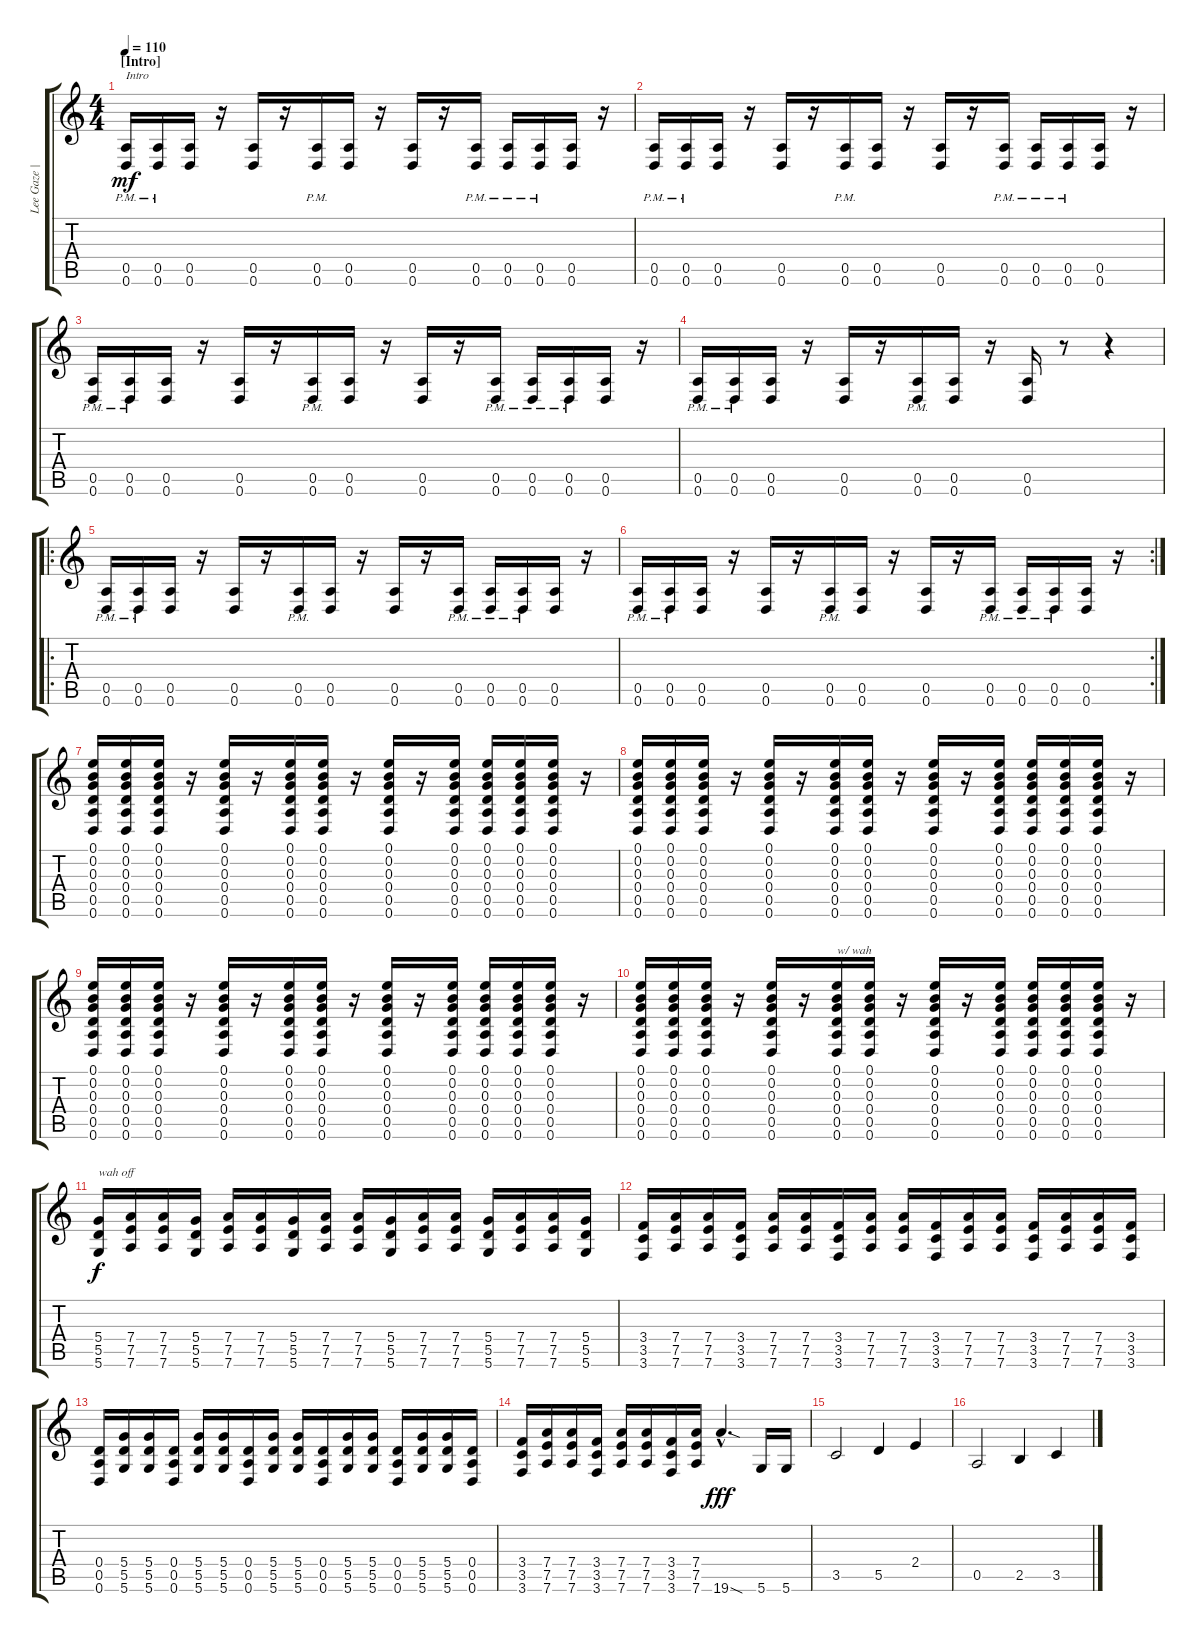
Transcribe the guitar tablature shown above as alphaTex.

\track ("Lee Gaze | Lead" "Lee Gaze |") {instrument distortionguitar}
\staff {score tabs}
\tuning (E4 B3 G3 D3 A2 D2) {hide}
\ts (4 4)
\section ("" "[Intro]")
\tempo 110
\clef g2
\ks c
(0.5{pm} 0.6{pm}).16{txt "Intro" dy mf instrument distortionguitar} (0.5{pm} 0.6{pm}).16 (0.5 0.6).16 r.16 (0.5 0.6).16 r.16 (0.5{pm} 0.6{pm}).16 (0.5 0.6).16 r.16 (0.5 0.6).16 r.16 (0.5{pm} 0.6{pm}).16 (0.5{pm} 0.6{pm}).16 (0.5{pm} 0.6{pm}).16 (0.5 0.6).16 r.16 |
(0.5{pm} 0.6{pm}).16 (0.5{pm} 0.6{pm}).16 (0.5 0.6).16 r.16 (0.5 0.6).16 r.16 (0.5{pm} 0.6{pm}).16 (0.5 0.6).16 r.16 (0.5 0.6).16 r.16 (0.5{pm} 0.6{pm}).16 (0.5{pm} 0.6{pm}).16 (0.5{pm} 0.6{pm}).16 (0.5 0.6).16 r.16 |
(0.5{pm} 0.6{pm}).16 (0.5{pm} 0.6{pm}).16 (0.5 0.6).16 r.16 (0.5 0.6).16 r.16 (0.5{pm} 0.6{pm}).16 (0.5 0.6).16 r.16 (0.5 0.6).16 r.16 (0.5{pm} 0.6{pm}).16 (0.5{pm} 0.6{pm}).16 (0.5{pm} 0.6{pm}).16 (0.5 0.6).16 r.16 |
(0.5{pm} 0.6{pm}).16 (0.5{pm} 0.6{pm}).16 (0.5 0.6).16 r.16 (0.5 0.6).16 r.16 (0.5{pm} 0.6{pm}).16 (0.5 0.6).16 r.16 (0.5 0.6).16 r.8 r.4 |
\ro
(0.5{pm} 0.6{pm}).16 (0.5{pm} 0.6{pm}).16 (0.5 0.6).16 r.16 (0.5 0.6).16 r.16 (0.5{pm} 0.6{pm}).16 (0.5 0.6).16 r.16 (0.5 0.6).16 r.16 (0.5{pm} 0.6{pm}).16 (0.5{pm} 0.6{pm}).16 (0.5{pm} 0.6{pm}).16 (0.5 0.6).16 r.16 |
\rc 2
(0.5{pm} 0.6{pm}).16 (0.5{pm} 0.6{pm}).16 (0.5 0.6).16 r.16 (0.5 0.6).16 r.16 (0.5{pm} 0.6{pm}).16 (0.5 0.6).16 r.16 (0.5 0.6).16 r.16 (0.5{pm} 0.6{pm}).16 (0.5{pm} 0.6{pm}).16 (0.5{pm} 0.6{pm}).16 (0.5 0.6).16 r.16 |
(0.1 0.2 0.3 0.4 0.5 0.6).16 (0.1 0.2 0.3 0.4 0.5 0.6).16 (0.1 0.2 0.3 0.4 0.5 0.6).16 r.16 (0.1 0.2 0.3 0.4 0.5 0.6).16 r.16 (0.1 0.2 0.3 0.4 0.5 0.6).16 (0.1 0.2 0.3 0.4 0.5 0.6).16 r.16 (0.1 0.2 0.3 0.4 0.5 0.6).16 r.16 (0.1 0.2 0.3 0.4 0.5 0.6).16 (0.1 0.2 0.3 0.4 0.5 0.6).16 (0.1 0.2 0.3 0.4 0.5 0.6).16 (0.1 0.2 0.3 0.4 0.5 0.6).16 r.16 |
(0.1 0.2 0.3 0.4 0.5 0.6).16 (0.1 0.2 0.3 0.4 0.5 0.6).16 (0.1 0.2 0.3 0.4 0.5 0.6).16 r.16 (0.1 0.2 0.3 0.4 0.5 0.6).16 r.16 (0.1 0.2 0.3 0.4 0.5 0.6).16 (0.1 0.2 0.3 0.4 0.5 0.6).16 r.16 (0.1 0.2 0.3 0.4 0.5 0.6).16 r.16 (0.1 0.2 0.3 0.4 0.5 0.6).16 (0.1 0.2 0.3 0.4 0.5 0.6).16 (0.1 0.2 0.3 0.4 0.5 0.6).16 (0.1 0.2 0.3 0.4 0.5 0.6).16 r.16 |
(0.1 0.2 0.3 0.4 0.5 0.6).16 (0.1 0.2 0.3 0.4 0.5 0.6).16 (0.1 0.2 0.3 0.4 0.5 0.6).16 r.16 (0.1 0.2 0.3 0.4 0.5 0.6).16 r.16 (0.1 0.2 0.3 0.4 0.5 0.6).16 (0.1 0.2 0.3 0.4 0.5 0.6).16 r.16 (0.1 0.2 0.3 0.4 0.5 0.6).16 r.16 (0.1 0.2 0.3 0.4 0.5 0.6).16 (0.1 0.2 0.3 0.4 0.5 0.6).16 (0.1 0.2 0.3 0.4 0.5 0.6).16 (0.1 0.2 0.3 0.4 0.5 0.6).16 r.16 |
(0.1 0.2 0.3 0.4 0.5 0.6).16 (0.1 0.2 0.3 0.4 0.5 0.6).16 (0.1 0.2 0.3 0.4 0.5 0.6).16 r.16 (0.1 0.2 0.3 0.4 0.5 0.6).16 r.16 (0.1 0.2 0.3 0.4 0.5 0.6).16{txt "w/ wah"} (0.1 0.2 0.3 0.4 0.5 0.6).16 r.16 (0.1 0.2 0.3 0.4 0.5 0.6).16 r.16 (0.1 0.2 0.3 0.4 0.5 0.6).16 (0.1 0.2 0.3 0.4 0.5 0.6).16 (0.1 0.2 0.3 0.4 0.5 0.6).16 (0.1 0.2 0.3 0.4 0.5 0.6).16 r.16 |
(5.4 5.5 5.6).16{txt "wah off" dy f} (7.4 7.5 7.6).16 (7.4 7.5 7.6).16 (5.4 5.5 5.6).16 (7.4 7.5 7.6).16 (7.4 7.5 7.6).16 (5.4 5.5 5.6).16 (7.4 7.5 7.6).16 (7.4 7.5 7.6).16 (5.4 5.5 5.6).16 (7.4 7.5 7.6).16 (7.4 7.5 7.6).16 (5.4 5.5 5.6).16 (7.4 7.5 7.6).16 (7.4 7.5 7.6).16 (5.4 5.5 5.6).16 |
(3.4 3.5 3.6).16 (7.4 7.5 7.6).16 (7.4 7.5 7.6).16 (3.4 3.5 3.6).16 (7.4 7.5 7.6).16 (7.4 7.5 7.6).16 (3.4 3.5 3.6).16 (7.4 7.5 7.6).16 (7.4 7.5 7.6).16 (3.4 3.5 3.6).16 (7.4 7.5 7.6).16 (7.4 7.5 7.6).16 (3.4 3.5 3.6).16 (7.4 7.5 7.6).16 (7.4 7.5 7.6).16 (3.4 3.5 3.6).16 |
(0.4 0.5 0.6).16 (5.4 5.5 5.6).16 (5.4 5.5 5.6).16 (0.4 0.5 0.6).16 (5.4 5.5 5.6).16 (5.4 5.5 5.6).16 (0.4 0.5 0.6).16 (5.4 5.5 5.6).16 (5.4 5.5 5.6).16 (0.4 0.5 0.6).16 (5.4 5.5 5.6).16 (5.4 5.5 5.6).16 (0.4 0.5 0.6).16 (5.4 5.5 5.6).16 (5.4 5.5 5.6).16 (0.4 0.5 0.6).16 |
(3.4 3.5 3.6).16 (7.4 7.5 7.6).16 (7.4 7.5 7.6).16 (3.4 3.5 3.6).16 (7.4 7.5 7.6).16 (7.4 7.5 7.6).16 (3.4 3.5 3.6).16 (7.4 7.5 7.6).16 19.6{sod hac}.4{d dy fff} 5.6.16 5.6.16 |
3.5.2 5.5.4 2.4.4 |
0.5.2 2.5.4 3.5.4
